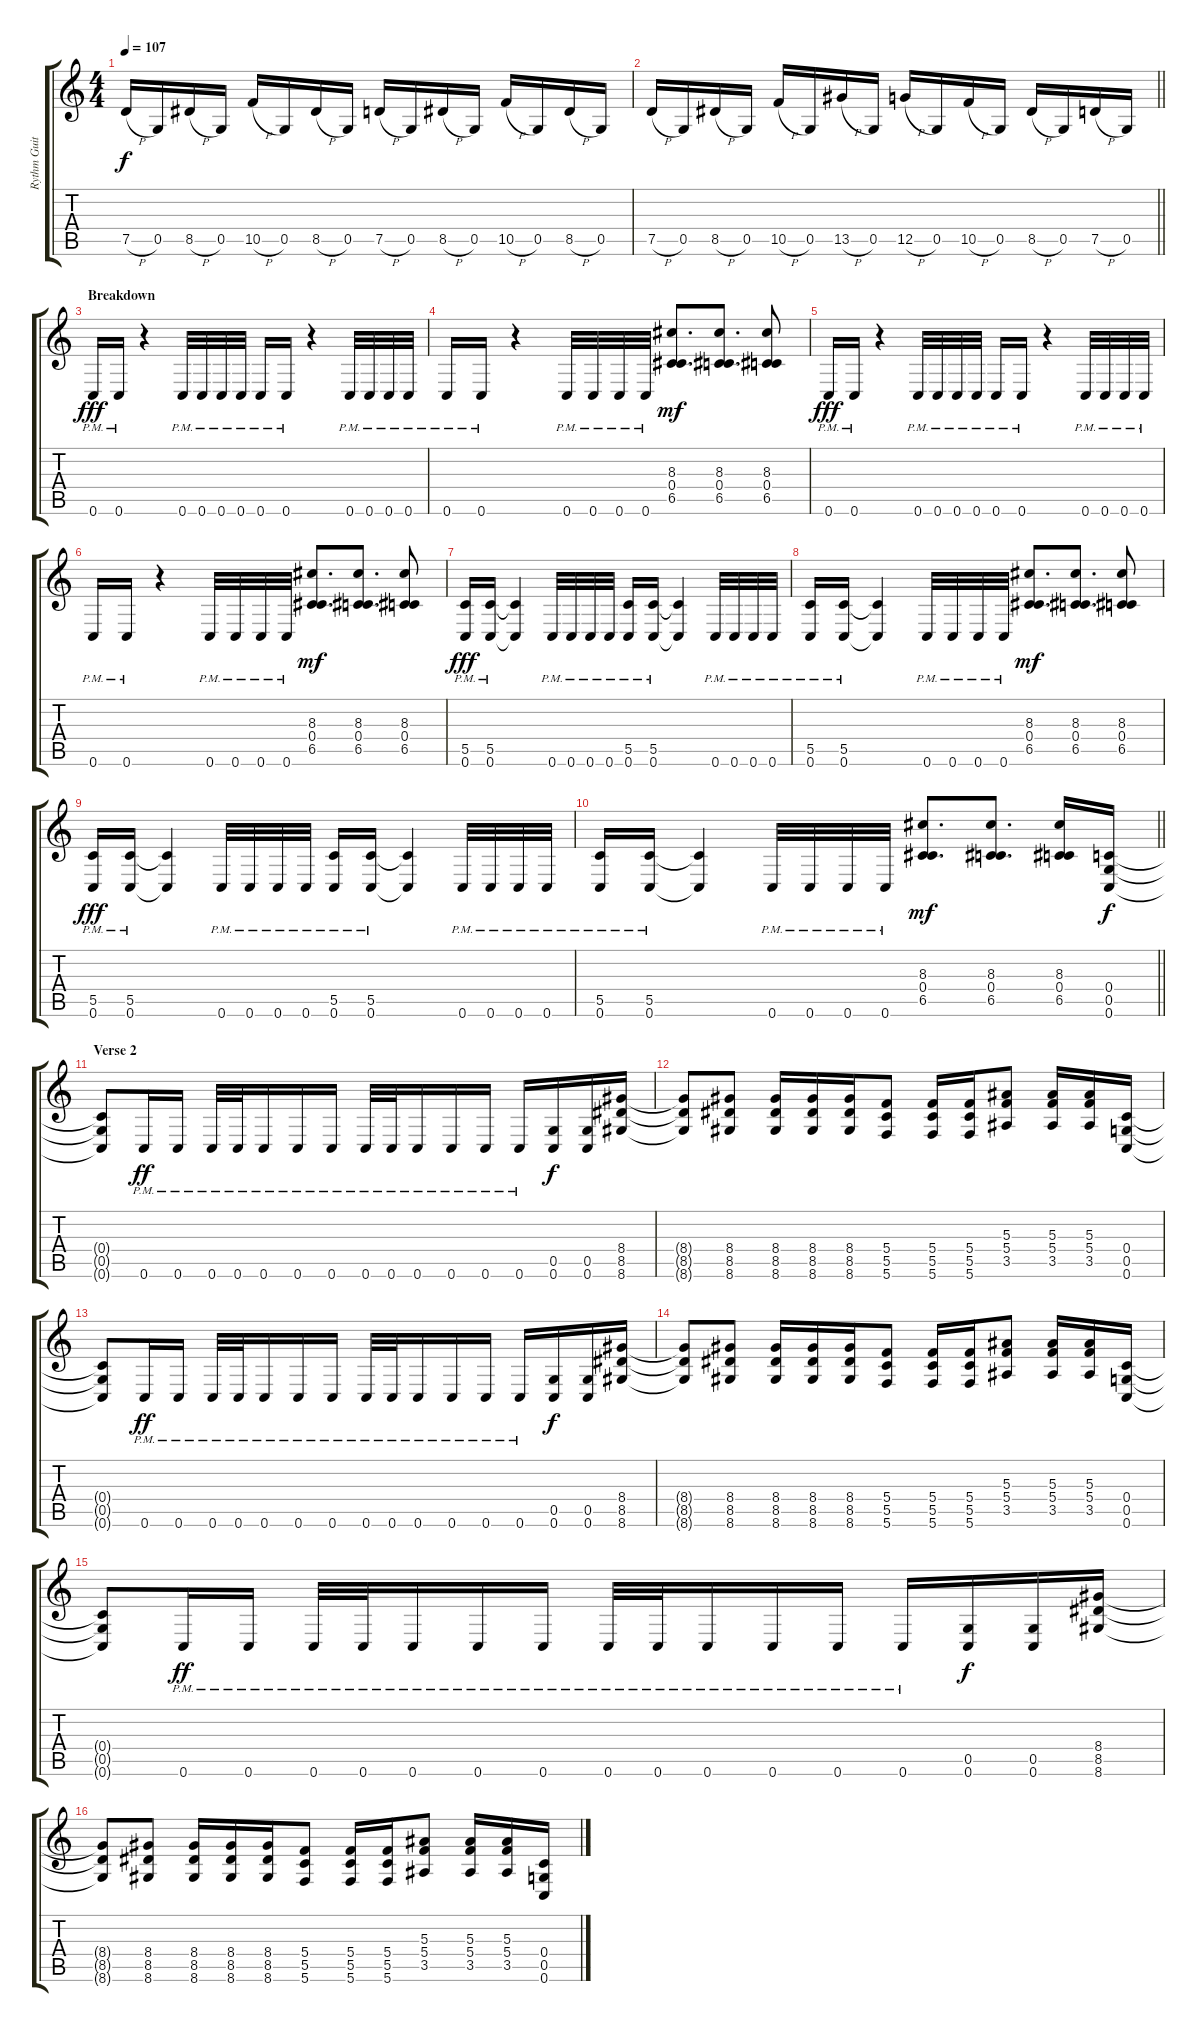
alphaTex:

\track ("Rythm Guitar 1" "Rythm Guit") {instrument distortionguitar}
\staff {score tabs}
\tuning (D4 A3 F3 C3 G2 C2) {hide}
\ts (4 4)
\tempo 107
\clef g2
\ks c
7.5{h}.16{dy f} 0.5.16 8.5{h}.16 0.5.16 10.5{h}.16 0.5.16 8.5{h}.16 0.5.16 7.5{h}.16 0.5.16 8.5{h}.16 0.5.16 10.5{h}.16 0.5.16 8.5{h}.16 0.5.16 |
\barLineRight lightlight
7.5{h}.16 0.5.16 8.5{h}.16 0.5.16 10.5{h}.16 0.5.16 13.5{h}.16 0.5.16 12.5{h}.16 0.5.16 10.5{h}.16 0.5.16 8.5{h}.16 0.5.16 7.5{h}.16 0.5.16 |
\section ("" "Breakdown")
0.6{pm}.16{dy fff} 0.6{pm}.16 r.4 0.6{pm}.32 0.6{pm}.32 0.6{pm}.32 0.6{pm}.32 0.6{pm}.16 0.6{pm}.16 r.4 0.6{pm}.32 0.6{pm}.32 0.6{pm}.32 0.6{pm}.32 |
0.6{pm}.16 0.6{pm}.16 r.4 0.6{pm}.32 0.6{pm}.32 0.6{pm}.32 0.6{pm}.32 (8.3 0.4 6.5).8{d dy mf} (8.3 0.4 6.5).8{d} (8.3 0.4 6.5).8 |
0.6{pm}.16{dy fff} 0.6{pm}.16 r.4 0.6{pm}.32 0.6{pm}.32 0.6{pm}.32 0.6{pm}.32 0.6{pm}.16 0.6{pm}.16 r.4 0.6{pm}.32 0.6{pm}.32 0.6{pm}.32 0.6{pm}.32 |
0.6{pm}.16 0.6{pm}.16 r.4 0.6{pm}.32 0.6{pm}.32 0.6{pm}.32 0.6{pm}.32 (8.3 0.4 6.5).8{d dy mf} (8.3 0.4 6.5).8{d} (8.3 0.4 6.5).8 |
(5.5{pm} 0.6{pm}).16{dy fff} (5.5{pm} 0.6{pm}).16 (5.5{t} 0.6{t}).4 0.6{pm}.32 0.6{pm}.32 0.6{pm}.32 0.6{pm}.32 (5.5 0.6{pm}).16 (5.5 0.6{pm}).16 (5.5{t} 0.6{t}).4 0.6{pm}.32 0.6{pm}.32 0.6{pm}.32 0.6{pm}.32 |
(5.5{pm} 0.6{pm}).16 (5.5{pm} 0.6{pm}).16 (5.5{t} 0.6{t}).4 0.6{pm}.32 0.6{pm}.32 0.6{pm}.32 0.6{pm}.32 (8.3 0.4 6.5).8{d dy mf} (8.3 0.4 6.5).8{d} (8.3 0.4 6.5).8 |
(5.5{pm} 0.6{pm}).16{dy fff} (5.5{pm} 0.6{pm}).16 (5.5{t} 0.6{t}).4 0.6{pm}.32 0.6{pm}.32 0.6{pm}.32 0.6{pm}.32 (5.5 0.6{pm}).16 (5.5 0.6{pm}).16 (5.5{t} 0.6{t}).4 0.6{pm}.32 0.6{pm}.32 0.6{pm}.32 0.6{pm}.32 |
\barLineRight lightlight
(5.5{pm} 0.6{pm}).16 (5.5{pm} 0.6{pm}).16 (5.5{t} 0.6{t}).4 0.6{pm}.32 0.6{pm}.32 0.6{pm}.32 0.6{pm}.32 (8.3 0.4 6.5).8{d dy mf} (8.3 0.4 6.5).8{d} (8.3 0.4 6.5).16 (0.4 0.5 0.6).16{dy f} |
\section ("" "Verse 2")
(0.4{t} 0.5{t} 0.6{t}).8 0.6{pm}.16{dy ff} 0.6{pm}.16 0.6{pm}.32 0.6{pm}.32 0.6{pm}.16 0.6{pm}.16 0.6{pm}.16 0.6{pm}.32 0.6{pm}.32 0.6{pm}.16 0.6{pm}.16 0.6{pm}.16 0.6{pm}.16 (0.5 0.6).16{dy f} (0.5 0.6).16 (8.4 8.5 8.6).16 |
(8.4{t} 8.5{t} 8.6{t}).8 (8.4 8.5 8.6).8 (8.4 8.5 8.6).16 (8.4 8.5 8.6).16 (8.4 8.5 8.6).16 (5.4 5.5 5.6).8 (5.4 5.5 5.6).16 (5.4 5.5 5.6).16 (5.3 5.4 3.5).8 (5.3 5.4 3.5).16 (5.3 5.4 3.5).16 (0.4 0.5 0.6).16 |
(0.4{t} 0.5{t} 0.6{t}).8 0.6{pm}.16{dy ff} 0.6{pm}.16 0.6{pm}.32 0.6{pm}.32 0.6{pm}.16 0.6{pm}.16 0.6{pm}.16 0.6{pm}.32 0.6{pm}.32 0.6{pm}.16 0.6{pm}.16 0.6{pm}.16 0.6{pm}.16 (0.5 0.6).16{dy f} (0.5 0.6).16 (8.4 8.5 8.6).16 |
(8.4{t} 8.5{t} 8.6{t}).8 (8.4 8.5 8.6).8 (8.4 8.5 8.6).16 (8.4 8.5 8.6).16 (8.4 8.5 8.6).16 (5.4 5.5 5.6).8 (5.4 5.5 5.6).16 (5.4 5.5 5.6).16 (5.3 5.4 3.5).8 (5.3 5.4 3.5).16 (5.3 5.4 3.5).16 (0.4 0.5 0.6).16 |
(0.4{t} 0.5{t} 0.6{t}).8 0.6{pm}.16{dy ff} 0.6{pm}.16 0.6{pm}.32 0.6{pm}.32 0.6{pm}.16 0.6{pm}.16 0.6{pm}.16 0.6{pm}.32 0.6{pm}.32 0.6{pm}.16 0.6{pm}.16 0.6{pm}.16 0.6{pm}.16 (0.5 0.6).16{dy f} (0.5 0.6).16 (8.4 8.5 8.6).16 |
(8.4{t} 8.5{t} 8.6{t}).8 (8.4 8.5 8.6).8 (8.4 8.5 8.6).16 (8.4 8.5 8.6).16 (8.4 8.5 8.6).16 (5.4 5.5 5.6).8 (5.4 5.5 5.6).16 (5.4 5.5 5.6).16 (5.3 5.4 3.5).8 (5.3 5.4 3.5).16 (5.3 5.4 3.5).16 (0.4 0.5 0.6).16
